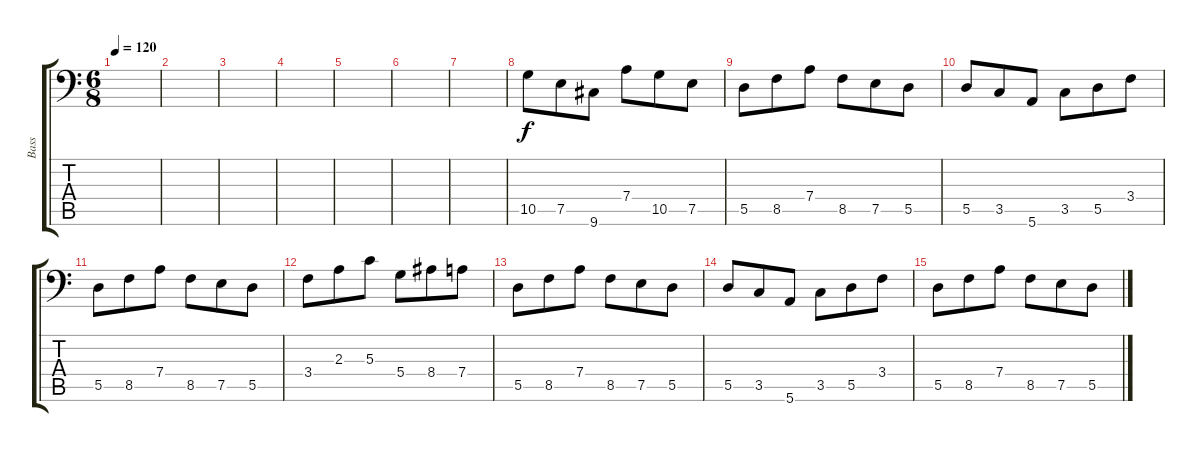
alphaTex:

\track ("Bass" "Bass") {instrument electricbassfinger}
\staff {score tabs}
\tuning (E3 B2 G2 D2 A1 E1) {hide}
\ts (6 8)
\tempo 120
\clef f4
\ks c
|
|
|
|
|
|
|
10.5.8 7.5.8 9.6.8 7.4.8 10.5.8 7.5.8 |
5.5.8 8.5.8 7.4.8 8.5.8 7.5.8 5.5.8 |
5.5.8 3.5.8 5.6.8 3.5.8 5.5.8 3.4.8 |
5.5.8 8.5.8 7.4.8 8.5.8 7.5.8 5.5.8 |
3.4.8 2.3.8 5.3.8 5.4.8 8.4.8 7.4.8 |
5.5.8 8.5.8 7.4.8 8.5.8 7.5.8 5.5.8 |
5.5.8 3.5.8 5.6.8 3.5.8 5.5.8 3.4.8 |
5.5.8 8.5.8 7.4.8 8.5.8 7.5.8 5.5.8
